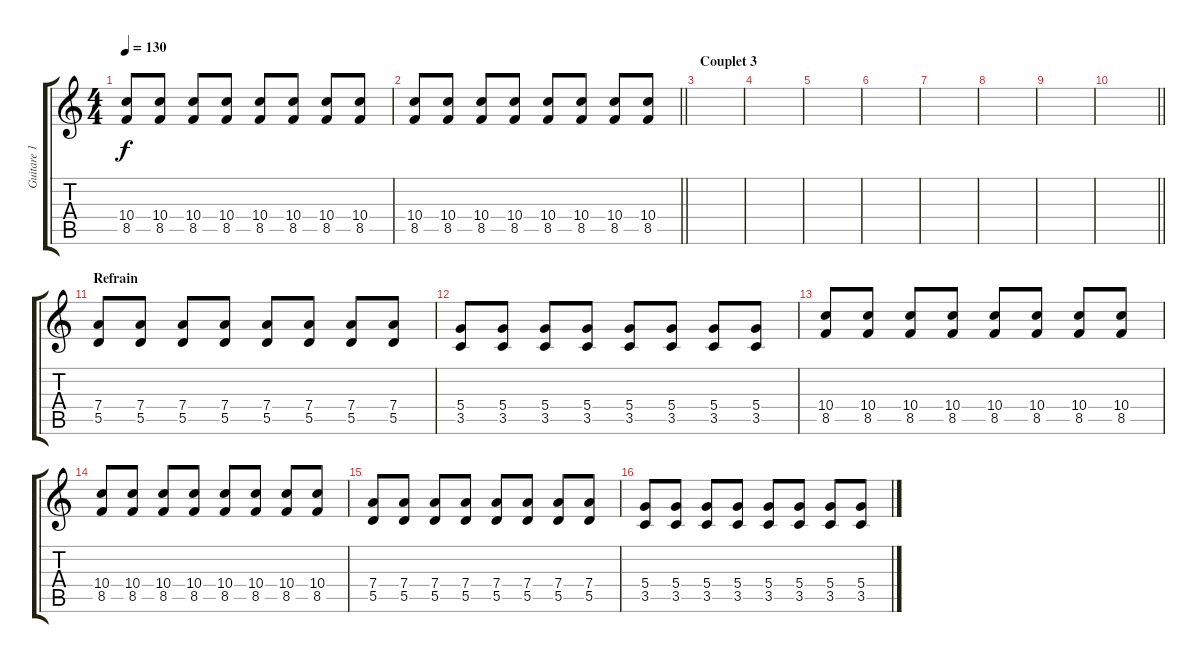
\track ("Guitare 1" "Guitare 1") {instrument overdrivenguitar}
\staff {score tabs}
\tuning (E4 B3 G3 D3 A2 E2) {hide}
\ts (4 4)
\tempo 130
\clef g2
\ks c
(10.4 8.5).8{dy f} (10.4 8.5).8 (10.4 8.5).8 (10.4 8.5).8 (10.4 8.5).8 (10.4 8.5).8 (10.4 8.5).8 (10.4 8.5).8 |
\barLineRight lightlight
(10.4 8.5).8 (10.4 8.5).8 (10.4 8.5).8 (10.4 8.5).8 (10.4 8.5).8 (10.4 8.5).8 (10.4 8.5).8 (10.4 8.5).8 |
\section ("" "Couplet 3")
|
|
|
|
|
|
|
\barLineRight lightlight
|
\section ("" "Refrain")
(7.4 5.5).8 (7.4 5.5).8 (7.4 5.5).8 (7.4 5.5).8 (7.4 5.5).8 (7.4 5.5).8 (7.4 5.5).8 (7.4 5.5).8 |
(5.4 3.5).8 (5.4 3.5).8 (5.4 3.5).8 (5.4 3.5).8 (5.4 3.5).8 (5.4 3.5).8 (5.4 3.5).8 (5.4 3.5).8 |
(10.4 8.5).8 (10.4 8.5).8 (10.4 8.5).8 (10.4 8.5).8 (10.4 8.5).8 (10.4 8.5).8 (10.4 8.5).8 (10.4 8.5).8 |
(10.4 8.5).8 (10.4 8.5).8 (10.4 8.5).8 (10.4 8.5).8 (10.4 8.5).8 (10.4 8.5).8 (10.4 8.5).8 (10.4 8.5).8 |
(7.4 5.5).8 (7.4 5.5).8 (7.4 5.5).8 (7.4 5.5).8 (7.4 5.5).8 (7.4 5.5).8 (7.4 5.5).8 (7.4 5.5).8 |
(5.4 3.5).8 (5.4 3.5).8 (5.4 3.5).8 (5.4 3.5).8 (5.4 3.5).8 (5.4 3.5).8 (5.4 3.5).8 (5.4 3.5).8
